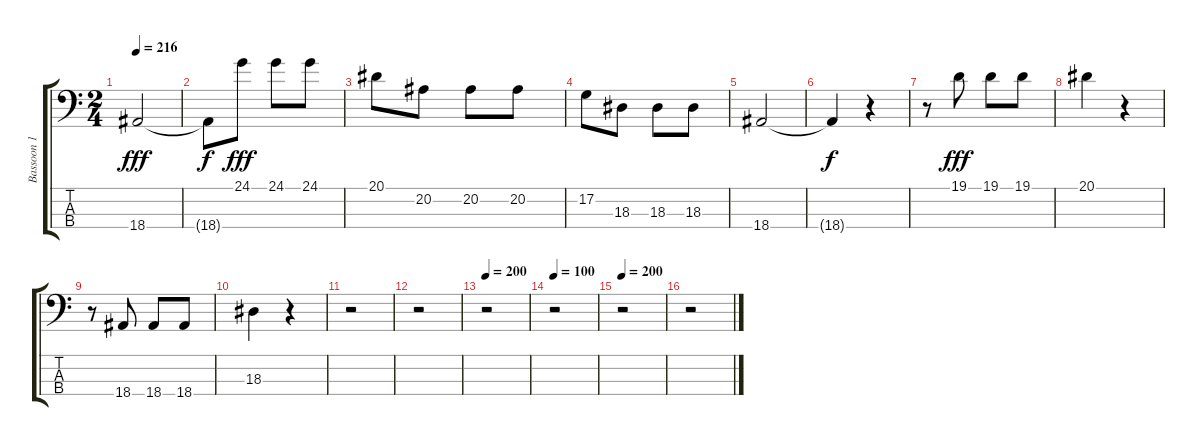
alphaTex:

\track ("Bassoon 1" "Bassoon 1") {instrument bassoon}
\staff {score tabs}
\tuning (G2 D2 A1 E1) {hide}
\ts (2 4)
\tempo 216
\clef f4
\ks c
18.4.2{dy fff} |
18.4{t}.8{dy f} 24.1.8{dy fff} 24.1.8 24.1.8 |
20.1.8 20.2.8 20.2.8 20.2.8 |
17.2.8 18.3.8 18.3.8 18.3.8 |
18.4.2 |
18.4{t}.4{dy f} r.4 |
r.8 19.1.8{dy fff} 19.1.8 19.1.8 |
20.1.4 r.4 |
r.8 18.4.8 18.4.8 18.4.8 |
18.3.4 r.4 |
r.2 |
r.2 |
\tempo 200
r.2 |
\tempo 100
r.2 |
\tempo 200
r.2 |
r.2
